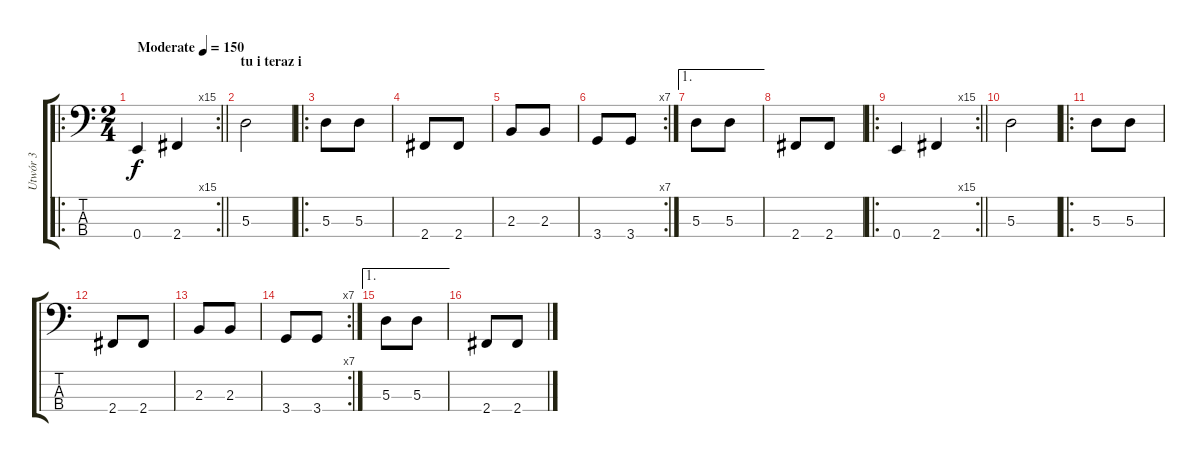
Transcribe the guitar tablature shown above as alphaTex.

\track ("Utwór 3" "Utwór 3") {instrument electricbassfinger}
\staff {score tabs}
\tuning (G2 D2 A1 E1) {hide}
\ro
\rc 15
\ts (2 4)
\tempo (150 "Moderate")
\clef f4
\barLineRight lightlight
\ks c
0.4.4{dy f instrument electricbassfinger} 2.4.4 |
\section ("" "tu i teraz i")
5.3.2 |
\ro
5.3.8 5.3.8 |
2.4.8 2.4.8 |
2.3.8 2.3.8 |
\rc 7
3.4.8 3.4.8 |
\ae 1
5.3.8 5.3.8 |
2.4.8 2.4.8 |
\ro
\rc 15
\barLineRight lightlight
0.4.4 2.4.4 |
5.3.2 |
\ro
5.3.8 5.3.8 |
2.4.8 2.4.8 |
2.3.8 2.3.8 |
\rc 7
3.4.8 3.4.8 |
\ae 1
5.3.8 5.3.8 |
2.4.8 2.4.8
